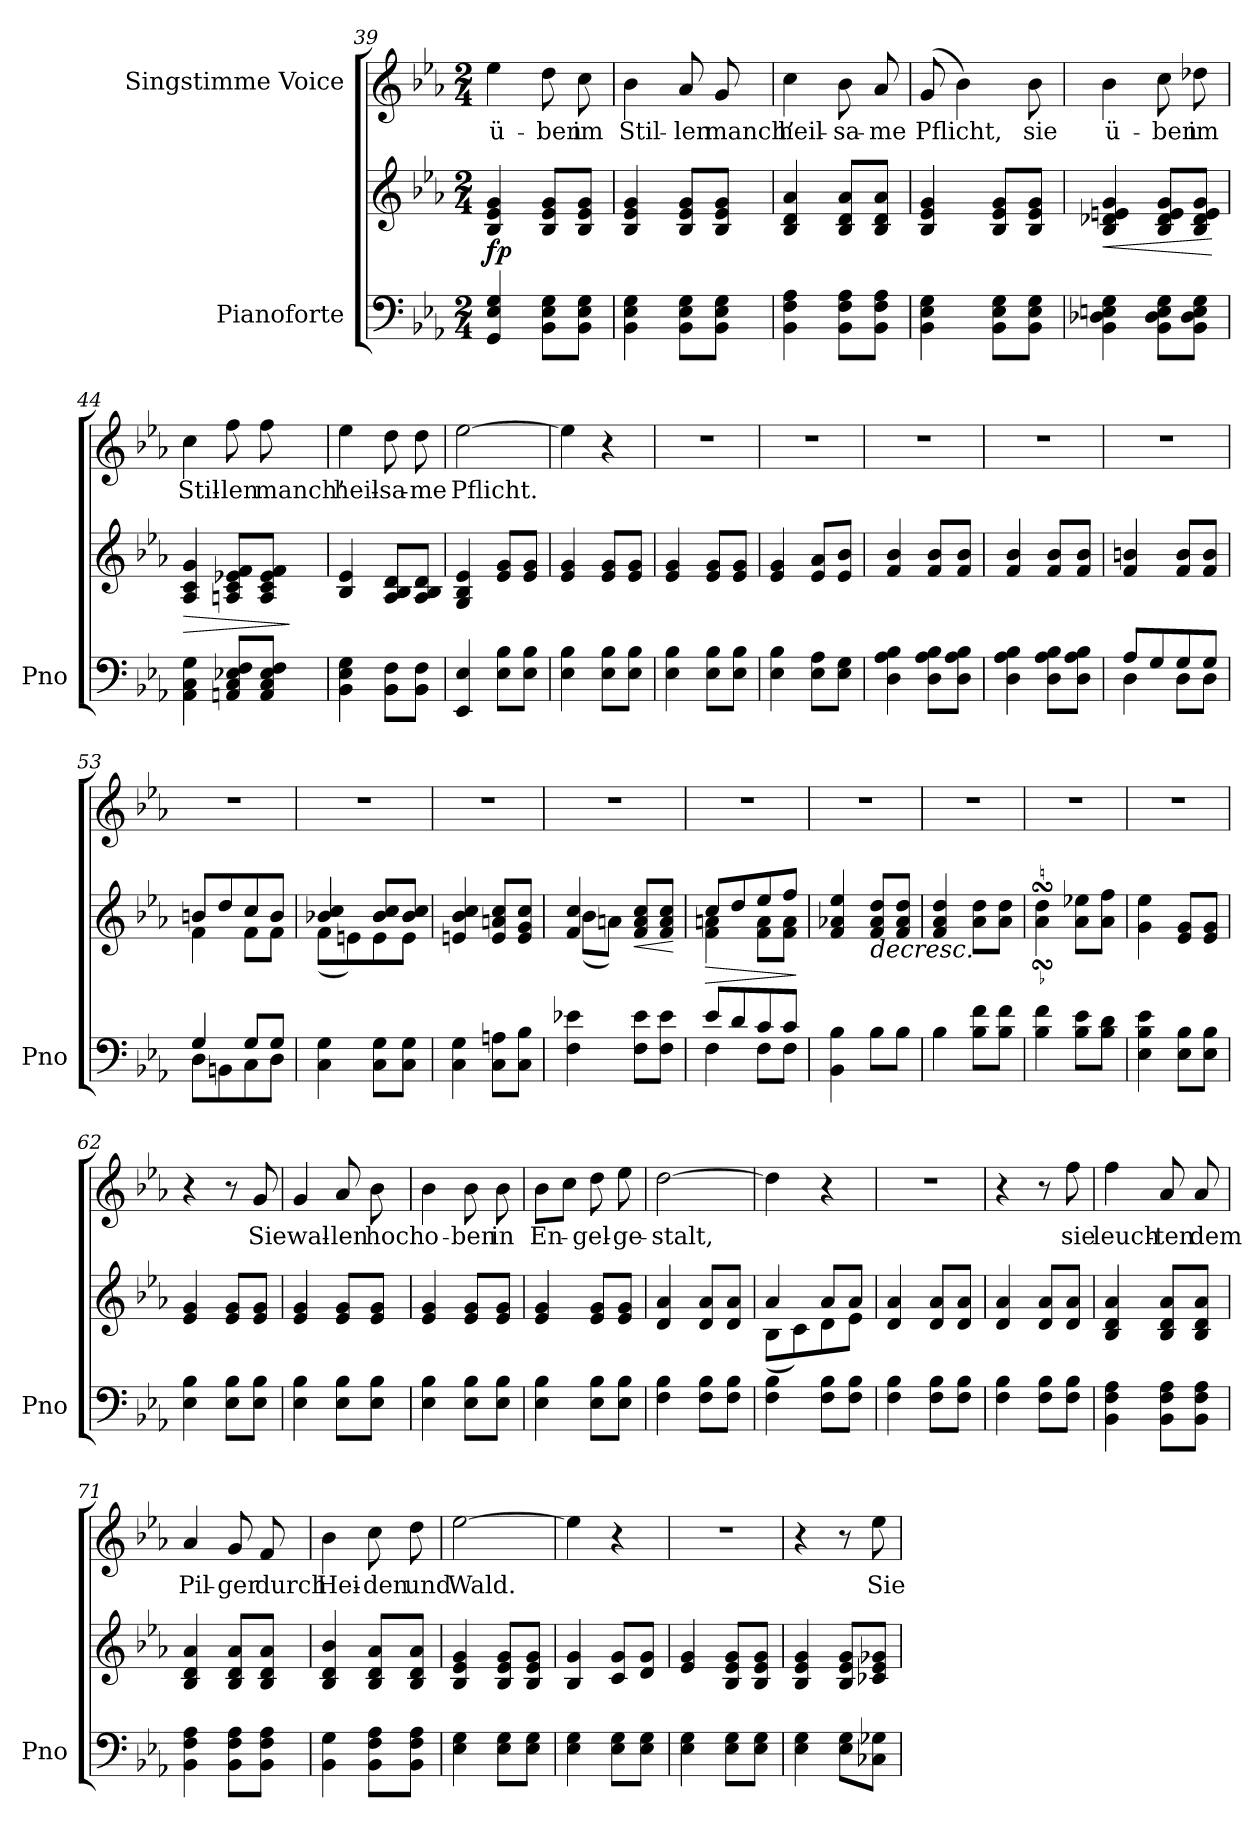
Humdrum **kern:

**kern	**kern	**dynam	**kern	**text
*part2	*part2	*part2	*part1	*part1
*staff3	*staff2	*staff2/3	*staff1	*staff1
*I"Pianoforte	*	*	*I"Singstimme                       Voice	*
*I'Pno	*	*	*	*
*clefF4	*clefG2	*	*clefG2	*
*k[b-e-a-]	*k[b-e-a-]	*	*k[b-e-a-]	*
*M2/4	*M2/4	*	*M2/4	*
=39	=39	=39	=39	=39
!	!	!LO:DY:b	!	!
4GG/ 4E-/ 4G/	4B-/ 4e-/ 4g/	fp	4ee-\	ü-
8BB-\ 8E-\ 8G\L	8B-/ 8e-/ 8g/L	.	8dd\	-ben
8BB-\ 8E-\ 8G\J	8B-/ 8e-/ 8g/J	.	8cc\	im
=40	=40	=40	=40	=40
4BB-\ 4E-\ 4G\	4B-/ 4e-/ 4g/	.	4b-\	Stil-
8BB-\ 8E-\ 8G\L	8B-/ 8e-/ 8g/L	.	8a-/	-len
8BB-\ 8E-\ 8G\J	8B-/ 8e-/ 8g/J	.	8g/	manch’
=41	=41	=41	=41	=41
4BB-\ 4F\ 4A-\	4B-/ 4d/ 4a-/	.	4cc\	heil-
8BB-\ 8F\ 8A-\L	8B-/ 8d/ 8a-/L	.	8b-\	-sa-
8BB-\ 8F\ 8A-\J	8B-/ 8d/ 8a-/J	.	8a-/	-me
=42	=42	=42	=42	=42
4BB-\ 4E-\ 4G\	4B-/ 4e-/ 4g/	.	(8g/	Pflicht,
.	.	.	4b-\)	.
8BB-\ 8E-\ 8G\L	8B-/ 8e-/ 8g/L	.	.	.
8BB-\ 8E-\ 8G\J	8B-/ 8e-/ 8g/J	.	8b-\	sie
=43	=43	=43	=43	=43
!	!	!LO:HP:b	!	!
4BB-\ 4D-X\ 4En\ 4G\	4B-/ 4d-X/ 4en/ 4g/	<	4b-\	ü-
8BB-\ 8D-\ 8E\ 8G\L	8B-/ 8d-/ 8e/ 8g/L	.	8cc\	-ben
8BB-\ 8D-\ 8E\ 8G\J	8B-/ 8d-/ 8e/ 8g/J	.	8dd-X\	im
.	.	[	.	.
=44	=44	=44	=44	=44
!	!	!LO:HP:b	!	!
4AA-\ 4C\ 4G\	4A-/ 4c/ 4g/	>	4cc\	Stil-
8AAn/ 8C/ 8E-X/ 8F/L	8An/ 8c/ 8e-X/ 8f/L	.	8ff\	-len
8AA/ 8C/ 8E-/ 8F/J	8A/ 8c/ 8e-/ 8f/J	.	8ff\	manch’
.	.	]	.	.
=45	=45	=45	=45	=45
4BB-\ 4E-\ 4G\	4B-/ 4e-/	.	4ee-\	heil-
8BB-\ 8F\L	8A-/ 8B-/ 8d/L	.	8dd\	-sa-
8BB-\ 8F\J	8A-/ 8B-/ 8d/J	.	8dd\	-me
=46	=46	=46	=46	=46
4EE-/ 4E-/	4G/ 4B-/ 4e-/	.	[2ee-\	Pflicht.
!	!	!LO:DY:b	!	!
!	!	!LO:DY:n=1:b	!	!
!	!	!LO:DY:n=2:b	!	!
8E-\ 8B-\L	8e-/ 8g/L	other-dynamics pp other-dynamics	.	.
8E-\ 8B-\J	8e-/ 8g/J	.	.	.
=47	=47	=47	=47	=47
4E-\ 4B-\	4e-/ 4g/	.	4ee-\]	.
8E-\ 8B-\L	8e-/ 8g/L	.	4r	.
8E-\ 8B-\J	8e-/ 8g/J	.	.	.
=48	=48	=48	=48	=48
4E-\ 4B-\	4e-/ 4g/	.	2r	.
8E-\ 8B-\L	8e-/ 8g/L	.	.	.
8E-\ 8B-\J	8e-/ 8g/J	.	.	.
=49	=49	=49	=49	=49
4E-\ 4B-\	4e-/ 4g/	.	2r	.
8E-\ 8A-\L	8e-/ 8a-/L	.	.	.
8E-\ 8G\J	8e-/ 8b-/J	.	.	.
=50	=50	=50	=50	=50
4D\ 4A-\ 4B-\	4f/ 4b-/	.	2r	.
8D\ 8A-\ 8B-\L	8f/ 8b-/L	.	.	.
8D\ 8A-\ 8B-\J	8f/ 8b-/J	.	.	.
=51	=51	=51	=51	=51
4D\ 4A-\ 4B-\	4f/ 4b-/	.	2r	.
8D\ 8A-\ 8B-\L	8f/ 8b-/L	.	.	.
8D\ 8A-\ 8B-\J	8f/ 8b-/J	.	.	.
=52	=52	=52	=52	=52
*^	*	*	*	*
8A-/L	4D\	4f/ 4bn/	.	2r	.
8G/	.	.	.	.	.
8G/	8D\L	8f/ 8b/L	.	.	.
8G/J	8D\J	8f/ 8b/J	.	.	.
=53	=53	=53	=53	=53	=53
*	*	*^	*	*	*
4G/	8D\L	8bn/L	4f\	.	2r	.
.	8BBn\	8dd/	.	.	.	.
8G/L	8C\	8cc/	8f\L	.	.	.
8G/J	8D\J	8b/J	8f\J	.	.	.
*v	*v	*	*	*	*	*
=54	=54	=54	=54	=54	=54
4C\ 4G\	4b-X/ 4cc/	(8f\L	.	2r	.
.	.	8en\)	.	.	.
8C\ 8G\L	8b-/ 8cc/L	8e\	.	.	.
8C\ 8G\J	8b-/ 8cc/J	8e\J	.	.	.
=55	=55	=55	=55	=55	=55
!	!LO:TX:b:i:t=cresc.	!	!	!	!
*	*v	*v	*	*	*
4C\ 4G\	4en/ 4b-/ 4cc/	.	2r	.
8C\ 8An\L	8e/ 8an/ 8cc/L	.	.	.
8C\ 8B-\J	8e/ 8g/ 8cc/J	.	.	.
=56	=56	=56	=56	=56
*	*^	*	*	*
4F\ 4e-X\	4f/ 4cc/	(8b-\L	.	2r	.
.	.	8an\J)	.	.	.
!	!	!	!LO:HP:b	!	!
8F\ 8e-\L	8f/ 8a/ 8cc/L	4ryy	<	.	.
8F\ 8e-\J	8f/ 8a/ 8cc/J	.	.	.	.
*	*v	*v	*	*	*
.	.	[	.	.
=57	=57	=57	=57	=57
*^	*	*	*	*
!	!	!	!LO:HP:b	!	!
*	*	*^	*	*	*
8e-/L	4F\	8cc/L	4f\ 4an\	>	2r	.
8d/	.	8dd/	.	.	.	.
8c/	8F\L	8ee-/	8f\ 8a\L	.	.	.
8c/J	8F\J	8ff/J	8f\ 8a\J	.	.	.
*v	*v	*	*	*	*	*
*	*v	*v	*	*	*
.	.	]	.	.
=58	=58	=58	=58	=58
4BB-\ 4B-\	4f/ 4a-X/ 4ee-/	.	2r	.
!	!LO:TX:b:i:t=decresc.	!	!	!
8B-\L	8f/ 8a-/ 8dd/L	.	.	.
8B-\J	8f/ 8a-/ 8dd/J	.	.	.
=59	=59	=59	=59	=59
4B-\	4f/ 4a-/ 4dd/	.	2r	.
8B-\ 8f\L	8a-\ 8dd\L	.	.	.
8B-\ 8f\J	8a-\ 8dd\J	.	.	.
=60	=60	=60	=60	=60
4B-\ 4f\	4a-\sSSS 4dd\sSSS	.	2r	.
8B-\ 8e-\L	8a-\ 8ee-\L	.	.	.
8B-\ 8d\J	8a-\ 8ff\J	.	.	.
=61	=61	=61	=61	=61
4E-\ 4B-\ 4e-\	4g\ 4ee-\	.	2r	.
8E-\ 8B-\L	8e-/ 8g/L	.	.	.
8E-\ 8B-\J	8e-/ 8g/J	.	.	.
=62	=62	=62	=62	=62
4E-\ 4B-\	4e-/ 4g/	.	4r	.
8E-\ 8B-\L	8e-/ 8g/L	.	8r	.
8E-\ 8B-\J	8e-/ 8g/J	.	8g/	Sie
=63	=63	=63	=63	=63
4E-\ 4B-\	4e-/ 4g/	.	4g/	wal-
8E-\ 8B-\L	8e-/ 8g/L	.	8a-/	-len
8E-\ 8B-\J	8e-/ 8g/J	.	8b-\	hoch
=64	=64	=64	=64	=64
4E-\ 4B-\	4e-/ 4g/	.	4b-\	o-
8E-\ 8B-\L	8e-/ 8g/L	.	8b-\	-ben
8E-\ 8B-\J	8e-/ 8g/J	.	8b-\	in
=65	=65	=65	=65	=65
4E-\ 4B-\	4e-/ 4g/	.	8b-\L	En-
.	.	.	8cc\J	.
8E-\ 8B-\L	8e-/ 8g/L	.	8dd\	-gel-
8E-\ 8B-\J	8e-/ 8g/J	.	8ee-\	-ge-
=66	=66	=66	=66	=66
4F\ 4B-\	4d/ 4a-/	.	[2dd\	-stalt,
8F\ 8B-\L	8d/ 8a-/L	.	.	.
8F\ 8B-\J	8d/ 8a-/J	.	.	.
=67	=67	=67	=67	=67
*	*^	*	*	*
4F\ 4B-\	4a-/	(8B-\L	.	4dd\]	.
.	.	8c\)	.	.	.
8F\ 8B-\L	8a-/L	8d\	.	4r	.
8F\ 8B-\J	8a-/J	8e-\J	.	.	.
*	*v	*v	*	*	*
=68	=68	=68	=68	=68
4F\ 4B-\	4d/ 4a-/	.	2r	.
8F\ 8B-\L	8d/ 8a-/L	.	.	.
8F\ 8B-\J	8d/ 8a-/J	.	.	.
=69	=69	=69	=69	=69
4F\ 4B-\	4d/ 4a-/	.	4r	.
8F\ 8B-\L	8d/ 8a-/L	.	8r	.
8F\ 8B-\J	8d/ 8a-/J	.	8ff\	sie
=70	=70	=70	=70	=70
4BB-\ 4F\ 4A-\	4B-/ 4d/ 4a-/	.	4ff\	leuch-
8BB-\ 8F\ 8A-\L	8B-/ 8d/ 8a-/L	.	8a-/	-ten
8BB-\ 8F\ 8A-\J	8B-/ 8d/ 8a-/J	.	8a-/	dem
=71	=71	=71	=71	=71
4BB-\ 4F\ 4A-\	4B-/ 4d/ 4a-/	.	4a-/	Pil-
8BB-\ 8F\ 8A-\L	8B-/ 8d/ 8a-/L	.	8g/	-ger
8BB-\ 8F\ 8A-\J	8B-/ 8d/ 8a-/J	.	8f/	durch
=72	=72	=72	=72	=72
4BB-\ 4G\	4B-/ 4d/ 4b-/	.	4b-\	Hei-
8BB-\ 8F\ 8A-\L	8B-/ 8d/ 8a-/L	.	8cc\	-den
8BB-\ 8F\ 8A-\J	8B-/ 8d/ 8a-/J	.	8dd\	und
=73	=73	=73	=73	=73
4E-\ 4G\	4B-/ 4e-/ 4g/	.	[2ee-\	Wald.
8E-\ 8G\L	8B-/ 8e-/ 8g/L	.	.	.
8E-\ 8G\J	8B-/ 8e-/ 8g/J	.	.	.
=74	=74	=74	=74	=74
4E-\ 4G\	4B-/ 4g/	.	4ee-\]	.
8E-\ 8G\L	8c/ 8g/L	.	4r	.
8E-\ 8G\J	8d/ 8g/J	.	.	.
=75	=75	=75	=75	=75
4E-\ 4G\	4e-/ 4g/	.	2r	.
8E-\ 8G\L	8B-/ 8e-/ 8g/L	.	.	.
8E-\ 8G\J	8B-/ 8e-/ 8g/J	.	.	.
=76	=76	=76	=76	=76
4E-\ 4G\	4B-/ 4e-/ 4g/	.	4r	.
8E-\ 8G\L	8B-/ 8e-/ 8g/L	.	8r	.
8C-X\ 8G-X\J	8c-X/ 8e-/ 8g-X/J	.	8ee-\	Sie
=	=	=	=	=
*-	*-	*-	*-	*-
